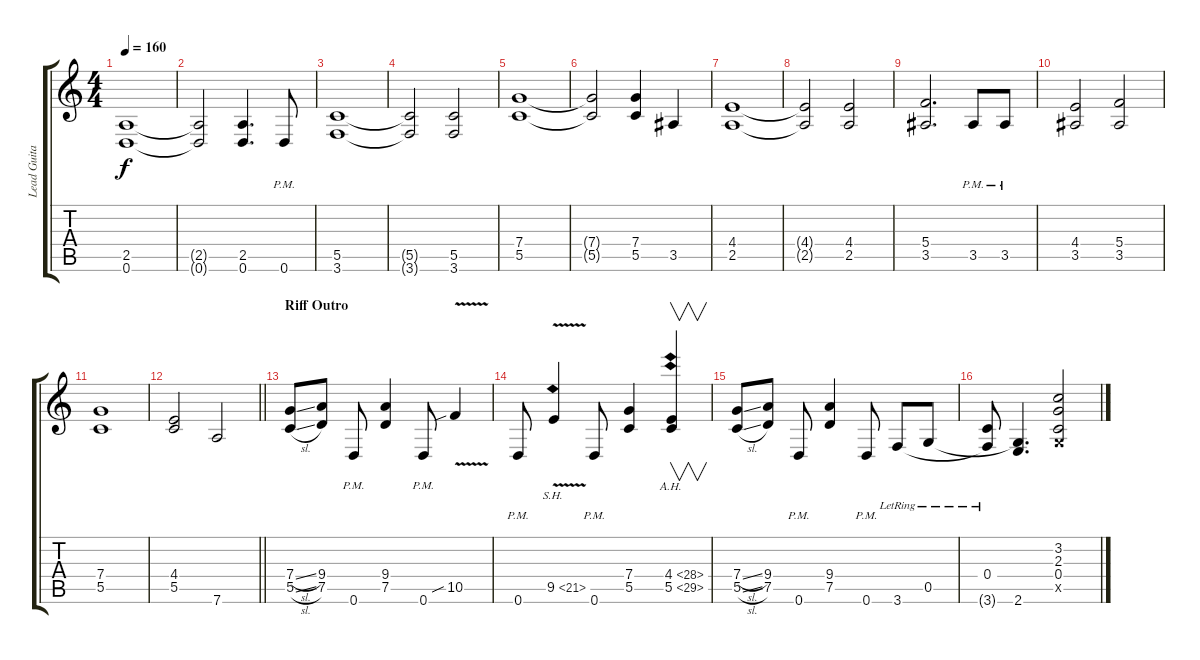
\track ("Lead Guitar" "Lead Guita") {instrument distortionguitar}
\staff {score tabs}
\tuning (D4 A3 F3 C3 G2 D2) {hide}
\ts (4 4)
\tempo 160
\clef g2
\ks c
(2.5 0.6).1{dy f} |
(2.5{t} 0.6{t}).2 (2.5 0.6).4{d} 0.6{pm}.8 |
(5.5 3.6).1 |
(5.5{t} 3.6{t}).2 (5.5 3.6).2 |
(7.4 5.5).1 |
(7.4{t} 5.5{t}).2 (7.4 5.5).4 3.5.4 |
(4.4 2.5).1 |
(4.4{t} 2.5{t}).2 (4.4 2.5).2 |
(5.4 3.5).2{d} 3.5{pm}.8 3.5{pm}.8 |
(4.4 3.5).2 (5.4 3.5).2 |
(7.4 5.5).1 |
\barLineRight lightlight
(4.4 5.5).2 7.6.2 |
\section ("" "Riff Outro")
(7.4{sl} 5.5{sl}).8 (9.4 7.5).8 0.6{pm}.8 (9.4 7.5).4 0.6{pm}.8 10.5{v sib}.4 |
0.6{pm}.8 9.5{sh 12 v}.4 0.6{pm}.8 (7.4 5.5).4 (4.4{ah 24} 5.5{ah 24}).4{v} |
(7.4{sl} 5.5{sl}).8 (9.4 7.5).8 0.6{pm}.8 (9.4 7.5).4 0.6{pm}.8 3.6{lr}.8 0.5{lr}.8 |
(0.4{lr} 3.6{t}).8 (0.5{t} 2.6).4{d} (3.2 2.3 0.4 0.5{x}).2
